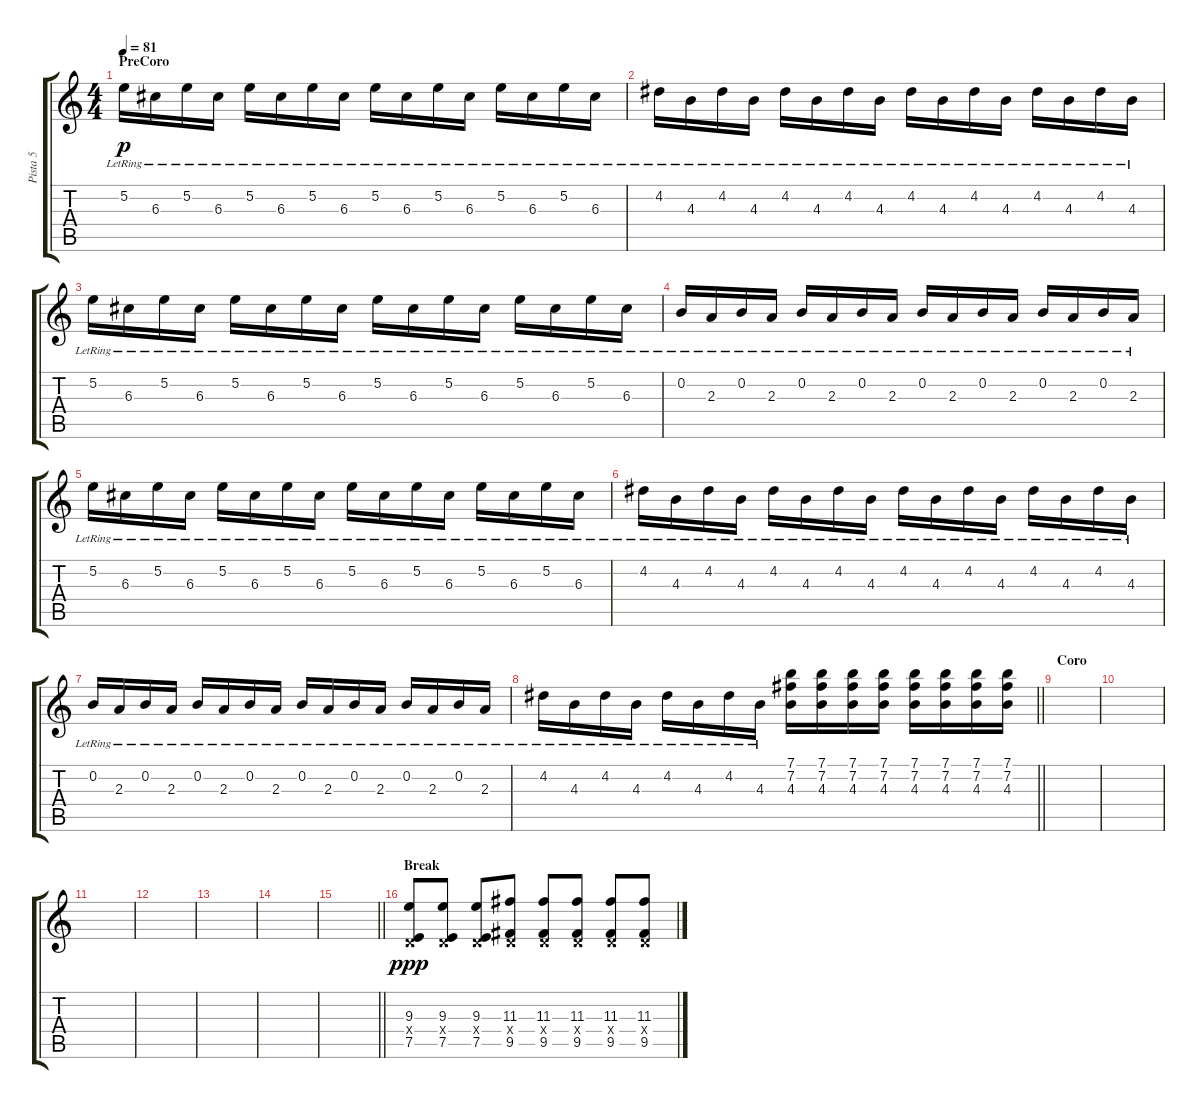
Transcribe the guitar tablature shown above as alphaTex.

\track ("Pista 5" "Pista 5") {instrument distortionguitar}
\staff {score tabs}
\tuning (E4 B3 G3 D3 A2 E2) {hide}
\ts (4 4)
\section ("" "PreCoro")
\tempo 81
\clef g2
\ks c
5.2{lr}.16{dy p} 6.3{lr}.16 5.2{lr}.16 6.3{lr}.16 5.2{lr}.16 6.3{lr}.16 5.2{lr}.16 6.3{lr}.16 5.2{lr}.16 6.3{lr}.16 5.2{lr}.16 6.3{lr}.16 5.2{lr}.16 6.3{lr}.16 5.2{lr}.16 6.3{lr}.16 |
4.2{lr}.16 4.3{lr}.16 4.2{lr}.16 4.3{lr}.16 4.2{lr}.16 4.3{lr}.16 4.2{lr}.16 4.3{lr}.16 4.2{lr}.16 4.3{lr}.16 4.2{lr}.16 4.3{lr}.16 4.2{lr}.16 4.3{lr}.16 4.2{lr}.16 4.3{lr}.16 |
5.2{lr}.16 6.3{lr}.16 5.2{lr}.16 6.3{lr}.16 5.2{lr}.16 6.3{lr}.16 5.2{lr}.16 6.3{lr}.16 5.2{lr}.16 6.3{lr}.16 5.2{lr}.16 6.3{lr}.16 5.2{lr}.16 6.3{lr}.16 5.2{lr}.16 6.3{lr}.16 |
0.2{lr}.16 2.3{lr}.16 0.2{lr}.16 2.3{lr}.16 0.2{lr}.16 2.3{lr}.16 0.2{lr}.16 2.3{lr}.16 0.2{lr}.16 2.3{lr}.16 0.2{lr}.16 2.3{lr}.16 0.2{lr}.16 2.3{lr}.16 0.2{lr}.16 2.3{lr}.16 |
5.2{lr}.16 6.3{lr}.16 5.2{lr}.16 6.3{lr}.16 5.2{lr}.16 6.3{lr}.16 5.2{lr}.16 6.3{lr}.16 5.2{lr}.16 6.3{lr}.16 5.2{lr}.16 6.3{lr}.16 5.2{lr}.16 6.3{lr}.16 5.2{lr}.16 6.3{lr}.16 |
4.2{lr}.16 4.3{lr}.16 4.2{lr}.16 4.3{lr}.16 4.2{lr}.16 4.3{lr}.16 4.2{lr}.16 4.3{lr}.16 4.2{lr}.16 4.3{lr}.16 4.2{lr}.16 4.3{lr}.16 4.2{lr}.16 4.3{lr}.16 4.2{lr}.16 4.3{lr}.16 |
0.2{lr}.16 2.3{lr}.16 0.2{lr}.16 2.3{lr}.16 0.2{lr}.16 2.3{lr}.16 0.2{lr}.16 2.3{lr}.16 0.2{lr}.16 2.3{lr}.16 0.2{lr}.16 2.3{lr}.16 0.2{lr}.16 2.3{lr}.16 0.2{lr}.16 2.3{lr}.16 |
\barLineRight lightlight
4.2{lr}.16 4.3{lr}.16 4.2{lr}.16 4.3{lr}.16 4.2{lr}.16 4.3{lr}.16 4.2{lr}.16 4.3{lr}.16 (7.1 7.2 4.3).16 (7.1 7.2 4.3).16 (7.1 7.2 4.3).16 (7.1 7.2 4.3).16 (7.1 7.2 4.3).16 (7.1 7.2 4.3).16 (7.1 7.2 4.3).16 (7.1 7.2 4.3).16 |
\section ("" "Coro")
|
|
|
|
|
|
\barLineRight lightlight
|
\section ("" "Break")
(9.3 0.4{x} 7.5).8{dy ppp} (9.3 0.4{x} 7.5).8 (9.3 0.4{x} 7.5).8 (11.3 0.4{x} 9.5).8 (11.3 0.4{x} 9.5).8 (11.3 0.4{x} 9.5).8 (11.3 0.4{x} 9.5).8 (11.3 0.4{x} 9.5).8
